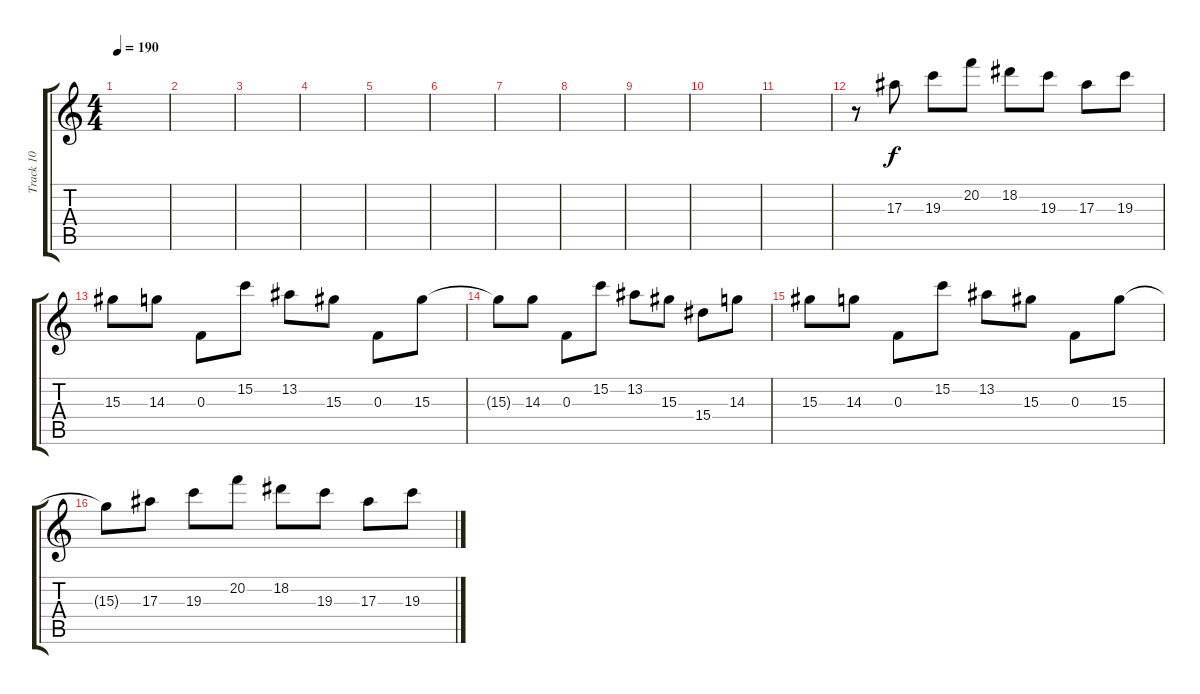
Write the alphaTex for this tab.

\track ("Track 10" "Track 10") {instrument distortionguitar}
\staff {score tabs}
\tuning (D4 A3 F3 C3 G2 C2) {hide}
\ts (4 4)
\tempo 190
\clef g2
\ks c
|
|
|
|
|
|
|
|
|
|
|
r.8 17.3.8{volume 16} 19.3.8 20.2.8 18.2.8 19.3.8 17.3.8 19.3.8 |
15.3.8 14.3.8 0.3.8 15.2.8 13.2.8 15.3.8 0.3.8 15.3.8 |
15.3{t}.8 14.3.8 0.3.8 15.2.8 13.2.8 15.3.8 15.4.8 14.3.8 |
15.3.8 14.3.8 0.3.8 15.2.8 13.2.8 15.3.8 0.3.8 15.3.8 |
15.3{t}.8 17.3.8 19.3.8 20.2.8 18.2.8 19.3.8 17.3.8 19.3.8
